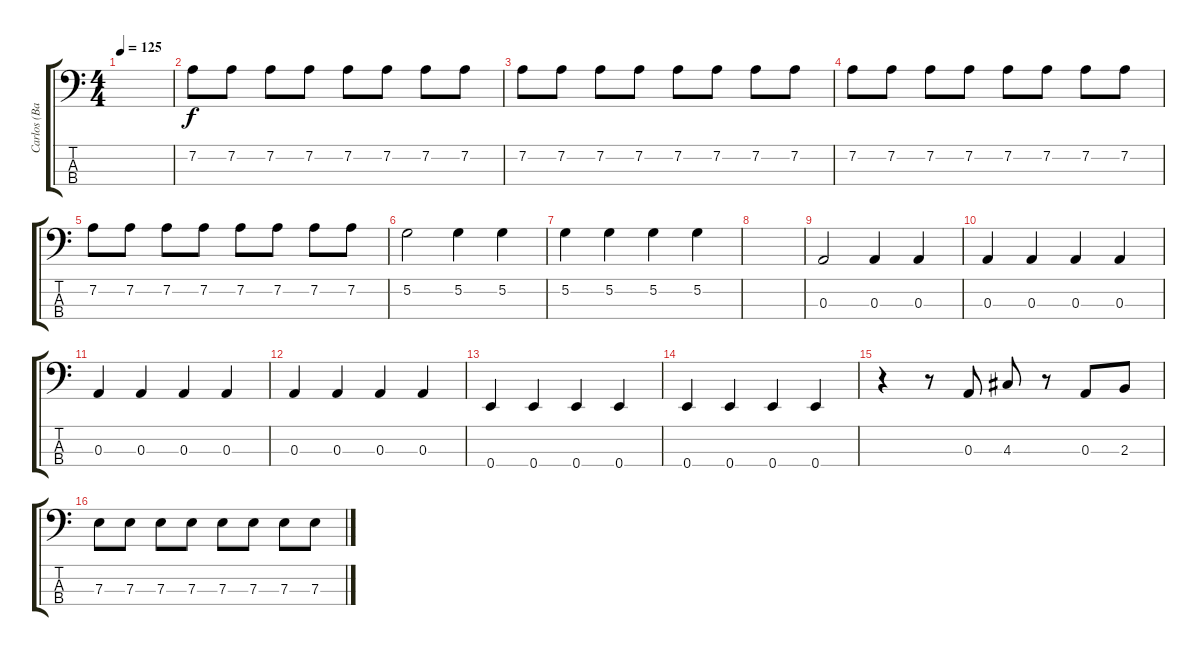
\track ("Carlos (Bass)" "Carlos (Ba") {instrument fretlessbass}
\staff {score tabs}
\tuning (G2 D2 A1 E1) {hide}
\ts (4 4)
\tempo 125
\clef f4
\ks c
|
7.2.8 7.2.8 7.2.8 7.2.8 7.2.8 7.2.8 7.2.8 7.2.8 |
7.2.8 7.2.8 7.2.8 7.2.8 7.2.8 7.2.8 7.2.8 7.2.8 |
7.2.8 7.2.8 7.2.8 7.2.8 7.2.8 7.2.8 7.2.8 7.2.8 |
7.2.8 7.2.8 7.2.8 7.2.8 7.2.8 7.2.8 7.2.8 7.2.8 |
5.2.2 5.2.4 5.2.4 |
5.2.4 5.2.4 5.2.4 5.2.4 |
|
0.3.2 0.3.4 0.3.4 |
0.3.4 0.3.4 0.3.4 0.3.4 |
0.3.4 0.3.4 0.3.4 0.3.4 |
0.3.4 0.3.4 0.3.4 0.3.4 |
0.4.4 0.4.4 0.4.4 0.4.4 |
0.4.4 0.4.4 0.4.4 0.4.4 |
r.4 r.8 0.3.8 4.3.8 r.8 0.3.8 2.3.8 |
7.3.8 7.3.8 7.3.8 7.3.8 7.3.8 7.3.8 7.3.8 7.3.8
